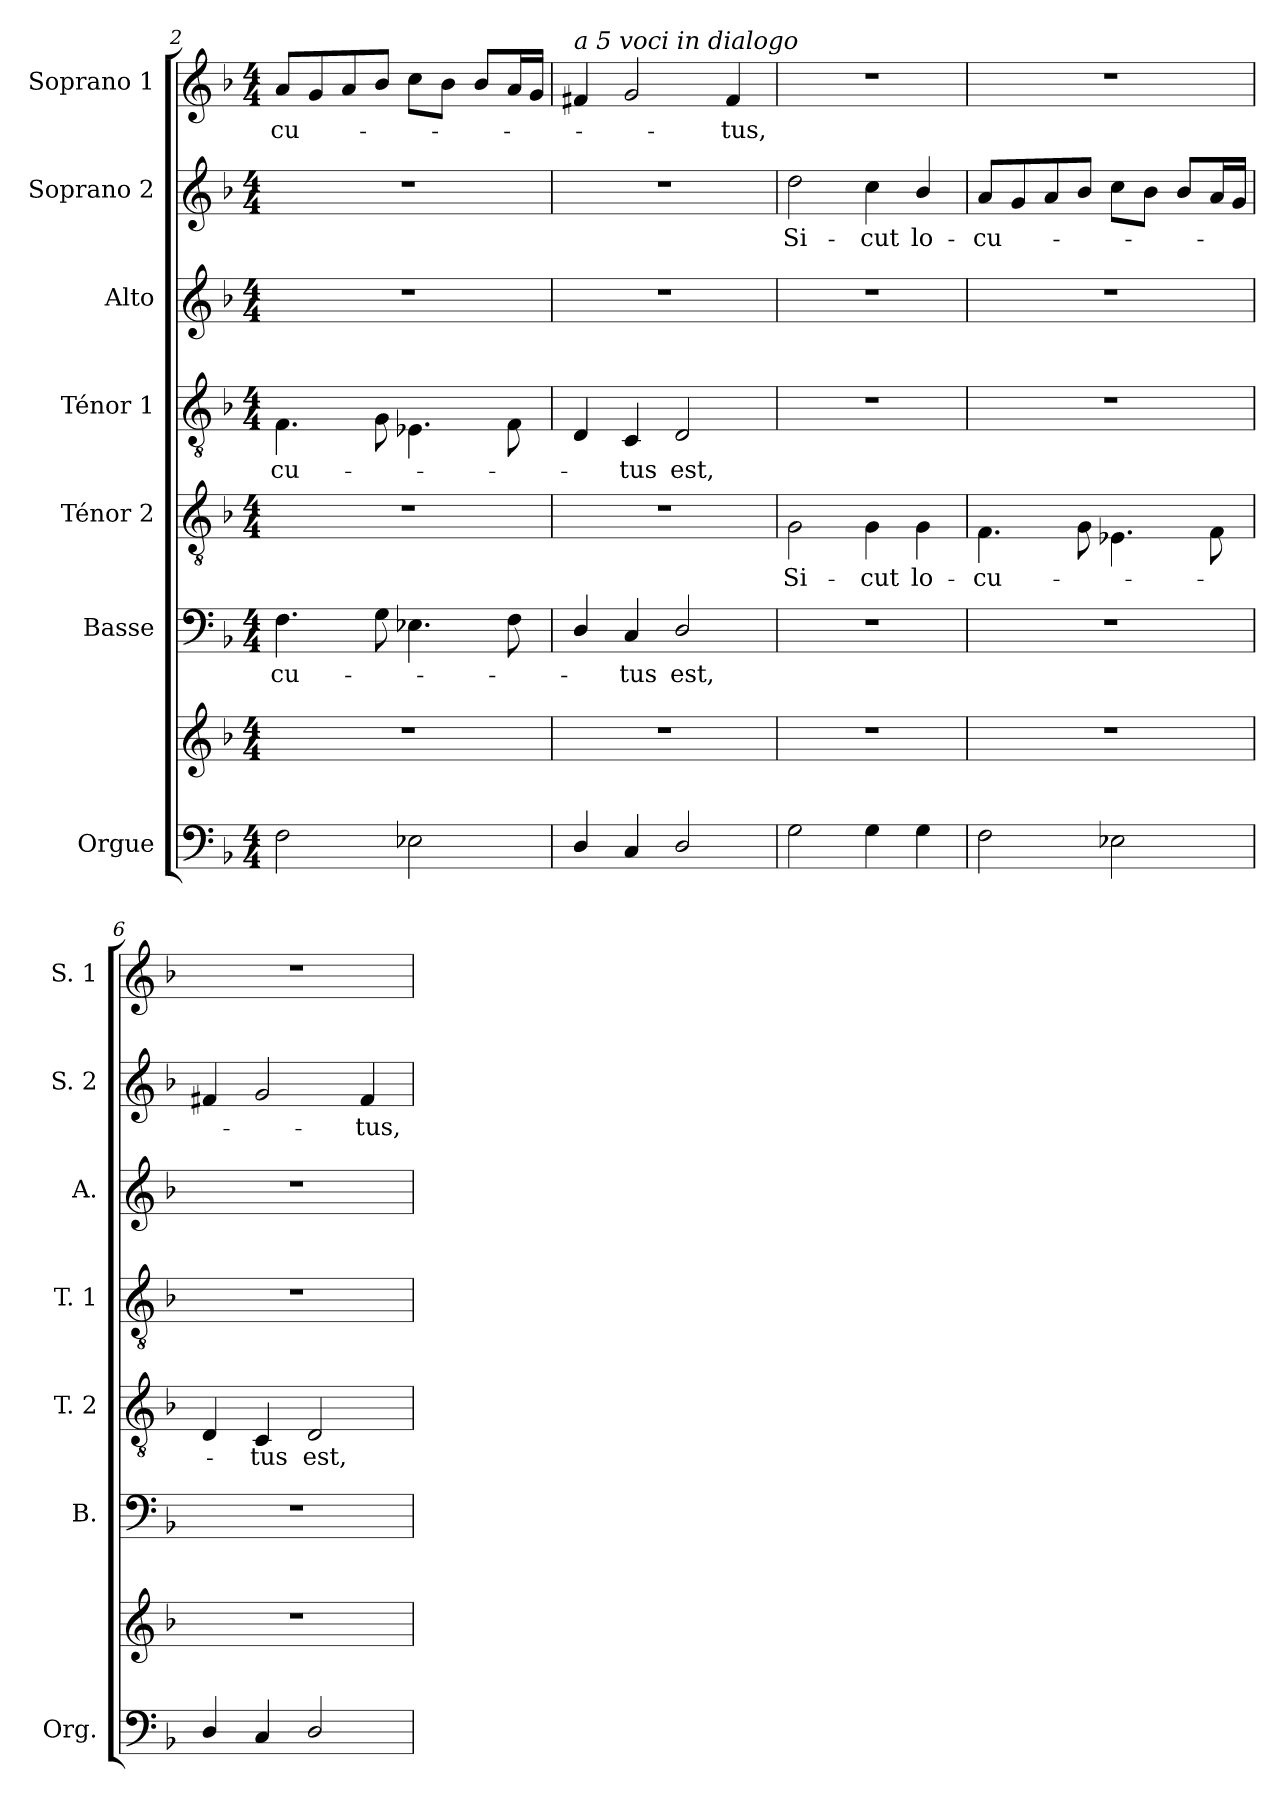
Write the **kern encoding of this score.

**kern	**kern	**kern	**text	**kern	**text	**kern	**text	**kern	**kern	**text	**kern	**text
*part7	*part7	*part6	*part6	*part5	*part5	*part4	*part4	*part3	*part2	*part2	*part1	*part1
*staff8	*staff7	*staff6	*staff6	*staff5	*staff5	*staff4	*staff4	*staff3	*staff2	*staff2	*staff1	*staff1
*I"Orgue	*	*I"Basse	*	*I"Ténor 2	*	*I"Ténor 1	*	*I"Alto	*I"Soprano 2	*	*I"Soprano 1	*
*I'Org.	*	*I'B.	*	*I'T. 2	*	*I'T. 1	*	*I'A.	*I'S. 2	*	*I'S. 1	*
*clefF4	*clefG2	*clefF4	*	*clefGv2	*	*clefGv2	*	*clefG2	*clefG2	*	*clefG2	*
*k[b-]	*k[b-]	*k[b-]	*	*k[b-]	*	*k[b-]	*	*k[b-]	*k[b-]	*	*k[b-]	*
*M4/4	*M4/4	*M4/4	*	*M4/4	*	*M4/4	*	*M4/4	*M4/4	*	*M4/4	*
=2	=2	=2	=2	=2	=2	=2	=2	=2	=2	=2	=2	=2
!	!	!	!LO:LY:b	!	!	!	!LO:LY:b	!	!	!	!	!LO:LY:b
2F\	1r	4.F\	-cu-	1r	.	4.F\	-cu-	1r	1r	.	8a/L	-cu-
.	.	.	.	.	.	.	.	.	.	.	8g/	.
.	.	.	.	.	.	.	.	.	.	.	8a/	.
.	.	8G\	.	.	.	8G\	.	.	.	.	8b-/J	.
2E-X\	.	4.E-X\	.	.	.	4.E-X\	.	.	.	.	8cc\L	.
.	.	.	.	.	.	.	.	.	.	.	8b-\J	.
.	.	.	.	.	.	.	.	.	.	.	8b-/L	.
.	.	8F\	.	.	.	8F\	.	.	.	.	16a/L	.
.	.	.	.	.	.	.	.	.	.	.	16g/JJ	.
=3	=3	=3	=3	=3	=3	=3	=3	=3	=3	=3	=3	=3
!	!	!	!	!	!	!	!	!	!	!	!LO:TX:a:i:t=a 5 voci in dialogo	!
4D/	1r	4D/	.	1r	.	4D/	.	1r	1r	.	4f#X/	.
!	!	!	!LO:LY:b	!	!	!	!LO:LY:b	!	!	!	!	!
4C/	.	4C/	-tus	.	.	4C/	-tus	.	.	.	2g/	.
!	!	!	!LO:LY:b	!	!	!	!LO:LY:b	!	!	!	!	!
2D/	.	2D/	est,	.	.	2D/	est,	.	.	.	.	.
!	!	!	!	!	!	!	!	!	!	!	!	!LO:LY:b
.	.	.	.	.	.	.	.	.	.	.	4f#/	-tus,
=4	=4	=4	=4	=4	=4	=4	=4	=4	=4	=4	=4	=4
!	!	!	!	!	!LO:LY:b	!	!	!	!	!LO:LY:b	!	!
2G\	1r	1r	.	2G\	Si-	1r	.	1r	2dd\	Si-	1r	.
!	!	!	!	!	!LO:LY:b	!	!	!	!	!LO:LY:b	!	!
4G\	.	.	.	4G\	-cut	.	.	.	4cc\	-cut	.	.
!	!	!	!	!	!LO:LY:b	!	!	!	!	!LO:LY:b	!	!
4G\	.	.	.	4G\	lo-	.	.	.	4b-/	lo-	.	.
=5	=5	=5	=5	=5	=5	=5	=5	=5	=5	=5	=5	=5
!	!	!	!	!	!LO:LY:b	!	!	!	!	!LO:LY:b	!	!
2F\	1r	1r	.	4.F\	-cu-	1r	.	1r	8a/L	-cu-	1r	.
.	.	.	.	.	.	.	.	.	8g/	.	.	.
.	.	.	.	.	.	.	.	.	8a/	.	.	.
.	.	.	.	8G\	.	.	.	.	8b-/J	.	.	.
2E-X\	.	.	.	4.E-X\	.	.	.	.	8cc\L	.	.	.
.	.	.	.	.	.	.	.	.	8b-\J	.	.	.
.	.	.	.	.	.	.	.	.	8b-/L	.	.	.
.	.	.	.	8F\	.	.	.	.	16a/L	.	.	.
.	.	.	.	.	.	.	.	.	16g/JJ	.	.	.
=6	=6	=6	=6	=6	=6	=6	=6	=6	=6	=6	=6	=6
4D/	1r	1r	.	4D/	.	1r	.	1r	4f#X/	.	1r	.
!	!	!	!	!	!LO:LY:b	!	!	!	!	!	!	!
4C/	.	.	.	4C/	-tus	.	.	.	2g/	.	.	.
!	!	!	!	!	!LO:LY:b	!	!	!	!	!	!	!
2D/	.	.	.	2D/	est,	.	.	.	.	.	.	.
!	!	!	!	!	!	!	!	!	!	!LO:LY:b	!	!
.	.	.	.	.	.	.	.	.	4f#/	-tus,	.	.
=	=	=	=	=	=	=	=	=	=	=	=	=
*-	*-	*-	*-	*-	*-	*-	*-	*-	*-	*-	*-	*-
